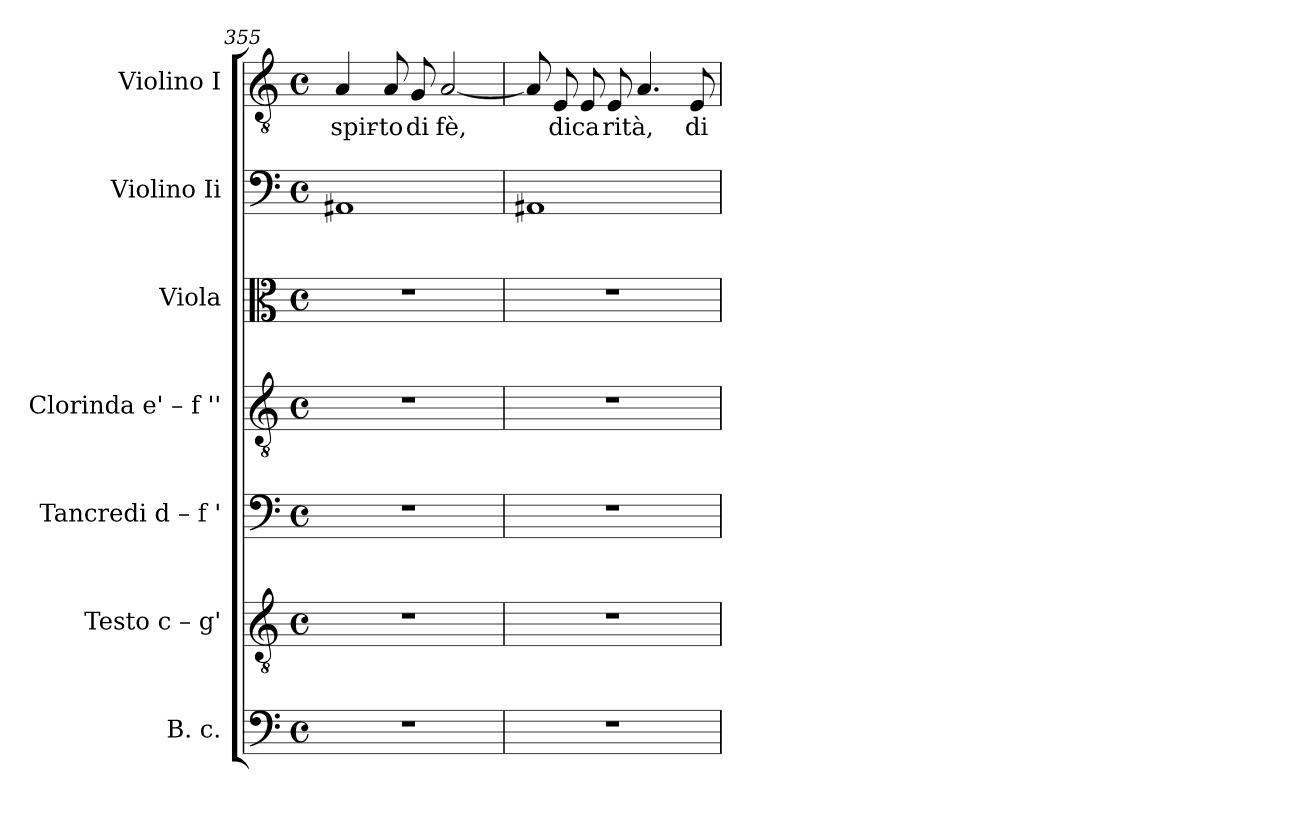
**kern	**kern	**kern	**kern	**kern	**kern	**kern	**text
*part7	*part6	*part5	*part4	*part3	*part2	*part1	*part1
*staff7	*staff6	*staff5	*staff4	*staff3	*staff2	*staff1	*staff1
*I"B. c.	*I"Testo  c – g'	*I"Tancredi  d – f '	*I"Clorinda  e' – f ''	*I"Viola	*I"Violino Ii	*I"Violino I	*
*clefF4	*clefGv2	*clefF4	*clefGv2	*clefC3	*clefF4	*clefGv2	*
*k[]	*k[]	*k[]	*k[]	*k[]	*k[]	*k[]	*
*C:	*C:	*C:	*C:	*C:	*C:	*C:	*
*M4/4	*M4/4	*M4/4	*M4/4	*M4/4	*M4/4	*M4/4	*
*met(c)	*met(c)	*met(c)	*met(c)	*met(c)	*met(c)	*met(c)	*
=355	=355	=355	=355	=355	=355	=355	=355
!	!	!	!	!	!	!	!LO:LY:b:cj
1r	1r	1r	1r	1r	1AA#	4A/	spir-
!	!	!	!	!	!	!	!LO:LY:b:cj
.	.	.	.	.	.	8A/	-to
!	!	!	!	!	!	!	!LO:LY:b:cj
.	.	.	.	.	.	8G/	di
!	!	!	!	!	!	!	!LO:LY:b:cj
.	.	.	.	.	.	[<2A/	fè,
=356	=356	=356	=356	=356	=356	=356	=356
!	!	!	!	!	!	!	!LO:LY:b:cj
1r	1r	1r	1r	1r	1AA#	8A/]	.
!	!	!	!	!	!	!	!LO:LY:b:cj
.	.	.	.	.	.	8E/	dica-
!	!	!	!	!	!	!	!LO:LY:b:cj
.	.	.	.	.	.	8E/	--
!	!	!	!	!	!	!	!LO:LY:b:cj
.	.	.	.	.	.	8E/	-rità,
!	!	!	!	!	!	!	!LO:LY:b:cj
.	.	.	.	.	.	4.A/	.
!	!	!	!	!	!	!	!LO:LY:b:cj
.	.	.	.	.	.	8E/	di
=	=	=	=	=	=	=	=
*-	*-	*-	*-	*-	*-	*-	*-
